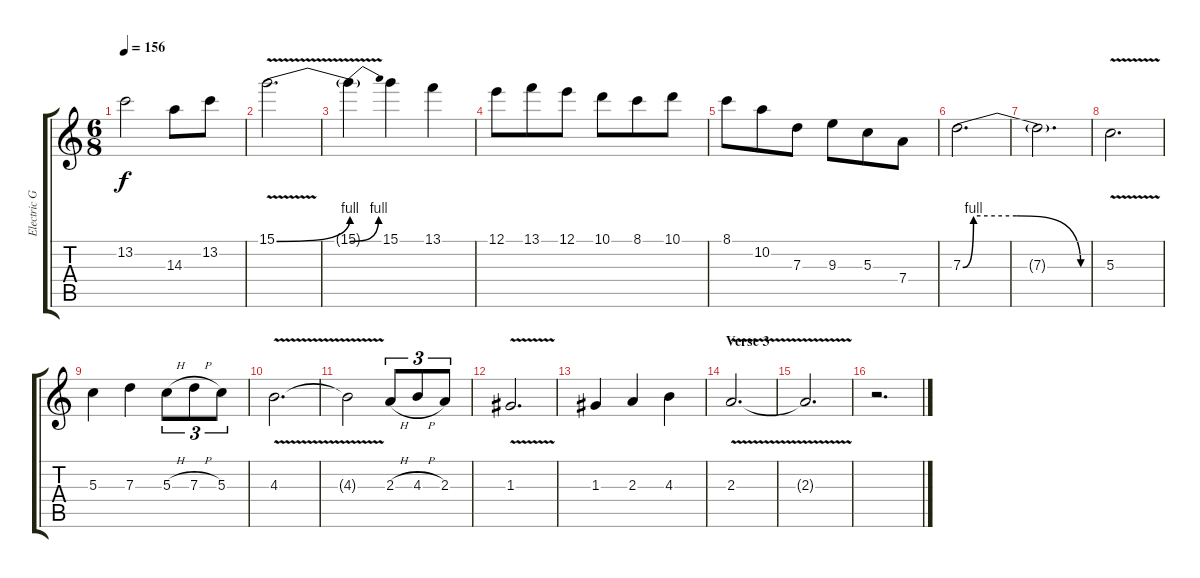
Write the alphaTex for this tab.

\track ("Electric Guitar 2 (leads/overdubs)" "Electric G") {instrument distortionguitar}
\staff {score tabs}
\tuning (E4 B3 G3 D3 A2 E2) {hide}
\ts (6 8)
\tempo 156
\clef g2
\ks c
13.2{t}.2{dy f} 14.3.8 13.2.8 |
15.1{be (bend 0 0 60 4) v}.2{d} |
15.1{be (bend 0 0 60 4) v t}.4 15.1.4 13.1.4 |
12.1.8 13.1.8 12.1.8 10.1.8 8.1.8 10.1.8 |
8.1.8 10.2.8 7.3.8 9.3.8 5.3.8 7.4.8 |
7.3{be (custom 0 0 5 4 25 4 55 0 60 0)}.2{d} |
7.3{t}.2{d} |
5.3{v}.2{d} |
5.3.4 7.3.4 5.3{h}.8{tu (3 2)} 7.3{h}.8{tu (3 2)} 5.3.8{tu (3 2)} |
4.3{v}.2{d} |
4.3{v t}.2 2.3{h}.8{tu (3 2)} 4.3{h}.8{tu (3 2)} 2.3.8{tu (3 2)} |
1.3{v}.2{d} |
1.3.4 2.3.4 4.3.4 |
\section ("" "Verse 3")
2.3{v}.2{d} |
2.3{v t}.2{d} |
r.2{d}
